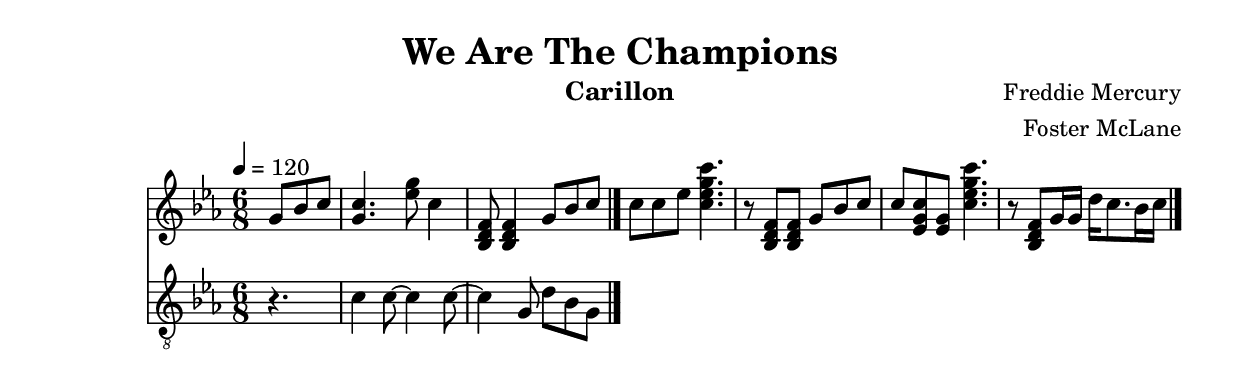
\version "2.18.2"

\header {
  title = "We Are The Champions"
  instrument = "Carillon"
  composer = "Freddie Mercury"
  arranger = "Foster McLane"
}

main_tempo = \tempo 4 = 120
main_key = \key c \minor
main_time = \time 6/8

melody = \relative c'' {
  % intro
  \partial 4. g8 bes c
  <g c>4. <ees' g>8 c4
  <bes, d f>8 <bes d f>4 g'8 bes c
  c8 c ees <c ees g c>4.
  r8 <bes, d f> <bes d f> g' bes c
  c <ees, g c> <ees g> <c' ees g c>4.
  r8 <bes, d f> g'16 g d' c8. bes16 c~

  \bar "|."
}

bass = \relative c' {
  % intro
  \partial 4. r4.
  c4 c8~ c4 c8~
  c4 g8 d' bes g

  \bar "|."
}

keys = \new Staff {
  \clef "treble"

  \main_tempo
  \main_key
  \main_time

  \melody
}

pedals = \new Staff {
  \clef "treble_8"

  \main_tempo
  \main_key
  \main_time

  \bass
}

\score {
  <<
    \keys
    \pedals
  >>

  \layout {}
}

\score {
  \unfoldRepeats
  <<
    \keys
    \pedals
  >>

  \midi {}
}
